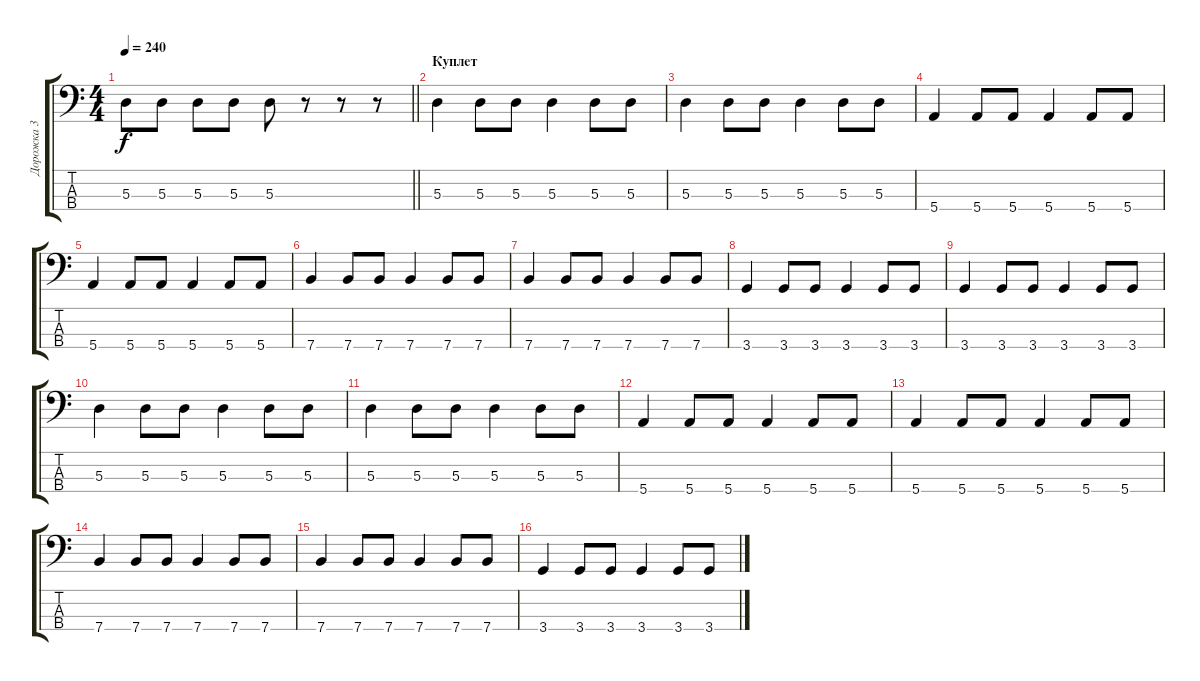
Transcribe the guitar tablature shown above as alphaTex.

\track ("Дорожка 3" "Дорожка 3") {instrument electricbasspick}
\staff {score tabs}
\tuning (G2 D2 A1 E1) {hide}
\ts (4 4)
\tempo 240
\clef f4
\barLineRight lightlight
\ks c
5.3.8{dy f} 5.3.8 5.3.8 5.3.8 5.3.8 r.8 r.8 r.8 |
\section ("" "Куплет")
5.3.4 5.3.8 5.3.8 5.3.4 5.3.8 5.3.8 |
5.3.4 5.3.8 5.3.8 5.3.4 5.3.8 5.3.8 |
5.4.4 5.4.8 5.4.8 5.4.4 5.4.8 5.4.8 |
5.4.4 5.4.8 5.4.8 5.4.4 5.4.8 5.4.8 |
7.4.4 7.4.8 7.4.8 7.4.4 7.4.8 7.4.8 |
7.4.4 7.4.8 7.4.8 7.4.4 7.4.8 7.4.8 |
3.4.4 3.4.8 3.4.8 3.4.4 3.4.8 3.4.8 |
3.4.4 3.4.8 3.4.8 3.4.4 3.4.8 3.4.8 |
5.3.4 5.3.8 5.3.8 5.3.4 5.3.8 5.3.8 |
5.3.4 5.3.8 5.3.8 5.3.4 5.3.8 5.3.8 |
5.4.4 5.4.8 5.4.8 5.4.4 5.4.8 5.4.8 |
5.4.4 5.4.8 5.4.8 5.4.4 5.4.8 5.4.8 |
7.4.4 7.4.8 7.4.8 7.4.4 7.4.8 7.4.8 |
7.4.4 7.4.8 7.4.8 7.4.4 7.4.8 7.4.8 |
3.4.4 3.4.8 3.4.8 3.4.4 3.4.8 3.4.8
